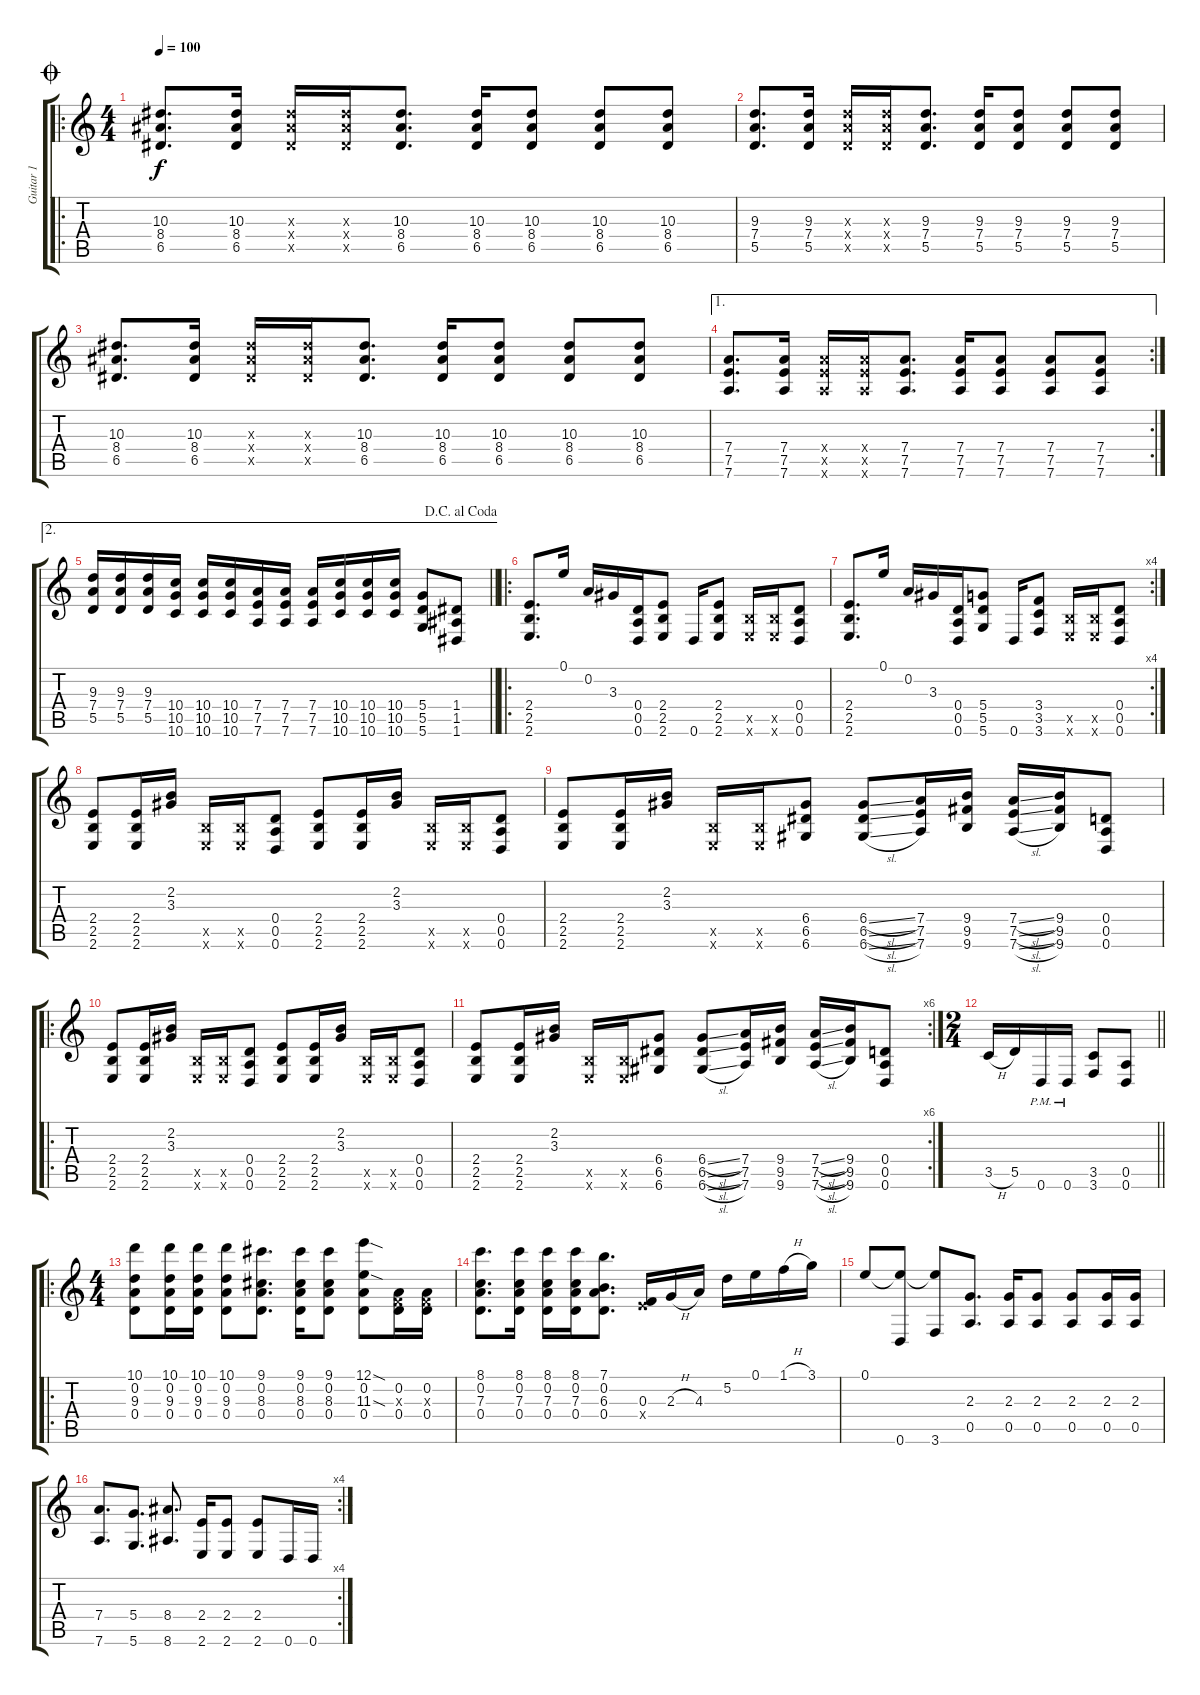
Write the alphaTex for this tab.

\track ("Guitar 1" "Guitar 1") {instrument overdrivenguitar}
\staff {score tabs}
\tuning (E4 A3 F3 D3 A2 D2) {hide}
\ro
\ts (4 4)
\jump coda
\tempo 100
\clef g2
\ks c
(10.3 8.4 6.5).8{d dy f} (10.3 8.4 6.5).16 (10.3{x} 8.4{x} 6.5{x}).16 (10.3{x} 8.4{x} 6.5{x}).16 (10.3 8.4 6.5).8{d} (10.3 8.4 6.5).16 (10.3 8.4 6.5).8 (10.3 8.4 6.5).8 (10.3 8.4 6.5).8 |
(9.3 7.4 5.5).8{d} (9.3 7.4 5.5).16 (9.3{x} 7.4{x} 5.5{x}).16 (9.3{x} 7.4{x} 5.5{x}).16 (9.3 7.4 5.5).8{d} (9.3 7.4 5.5).16 (9.3 7.4 5.5).8 (9.3 7.4 5.5).8 (9.3 7.4 5.5).8 |
(10.3 8.4 6.5).8{d} (10.3 8.4 6.5).16 (10.3{x} 8.4{x} 6.5{x}).16 (10.3{x} 8.4{x} 6.5{x}).16 (10.3 8.4 6.5).8{d} (10.3 8.4 6.5).16 (10.3 8.4 6.5).8 (10.3 8.4 6.5).8 (10.3 8.4 6.5).8 |
\ae 1
\rc 2
(7.4 7.5 7.6).8{d} (7.4 7.5 7.6).16 (7.4{x} 7.5{x} 7.6{x}).16 (7.4{x} 7.5{x} 7.6{x}).16 (7.4 7.5 7.6).8{d} (7.4 7.5 7.6).16 (7.4 7.5 7.6).8 (7.4 7.5 7.6).8 (7.4 7.5 7.6).8 |
\ae 2
\jump dacapoalcoda
\barLineRight lightlight
(9.3 7.4 5.5).16 (9.3 7.4 5.5).16 (9.3 7.4 5.5).16 (10.4 10.5 10.6).16 (10.4 10.5 10.6).16 (10.4 10.5 10.6).16 (7.4 7.5 7.6).16 (7.4 7.5 7.6).16 (7.4 7.5 7.6).16 (10.4 10.5 10.6).16 (10.4 10.5 10.6).16 (10.4 10.5 10.6).16 (5.4 5.5 5.6).8 (1.4 1.5 1.6).8 |
\ro
(2.4 2.5 2.6).8{d} 0.1.16 0.2.16 3.3.16 (0.4 0.5 0.6).16 (2.4 2.5 2.6).8 0.6.16 (2.4 2.5 2.6).8 (2.5{x} 2.6{x}).16 (2.5{x} 2.6{x}).16 (0.4 0.5 0.6).8 |
\rc 4
(2.4 2.5 2.6).8{d} 0.1.16 0.2.16 3.3.16 (0.4 0.5 0.6).16 (5.4 5.5 5.6).8 0.6.16 (3.4 3.5 3.6).8 (2.5{x} 2.6{x}).16 (2.5{x} 2.6{x}).16 (0.4 0.5 0.6).8 |
(2.4 2.5 2.6).8 (2.4 2.5 2.6).16 (2.2 3.3).16 (2.5{x} 2.6{x}).16 (2.5{x} 2.6{x}).16 (0.4 0.5 0.6).8 (2.4 2.5 2.6).8 (2.4 2.5 2.6).16 (2.2 3.3).16 (2.5{x} 2.6{x}).16 (2.5{x} 2.6{x}).16 (0.4 0.5 0.6).8 |
(2.4 2.5 2.6).8 (2.4 2.5 2.6).16 (2.2 3.3).16 (2.5{x} 2.6{x}).16 (2.5{x} 2.6{x}).16 (6.4 6.5 6.6).8 (6.4{sl} 6.5{sl} 6.6{sl}).8 (7.4 7.5 7.6).16 (9.4 9.5 9.6).16 (7.4{sl} 7.5{sl} 7.6{sl}).16 (9.4 9.5 9.6).16 (0.4 0.5 0.6).8 |
\ro
(2.4 2.5 2.6).8 (2.4 2.5 2.6).16 (2.2 3.3).16 (2.5{x} 2.6{x}).16 (2.5{x} 2.6{x}).16 (0.4 0.5 0.6).8 (2.4 2.5 2.6).8 (2.4 2.5 2.6).16 (2.2 3.3).16 (2.5{x} 2.6{x}).16 (2.5{x} 2.6{x}).16 (0.4 0.5 0.6).8 |
\rc 6
(2.4 2.5 2.6).8 (2.4 2.5 2.6).16 (2.2 3.3).16 (2.5{x} 2.6{x}).16 (2.5{x} 2.6{x}).16 (6.4 6.5 6.6).8 (6.4{sl} 6.5{sl} 6.6{sl}).8 (7.4 7.5 7.6).16 (9.4 9.5 9.6).16 (7.4{sl} 7.5{sl} 7.6{sl}).16 (9.4 9.5 9.6).16 (0.4 0.5 0.6).8 |
\ts (2 4)
\barLineRight lightlight
3.5{h}.16 5.5.16 0.6{pm}.16 0.6{pm}.16 (3.5 3.6).8 (0.5 0.6).8 |
\ro
\ts (4 4)
(10.1 0.2 9.3 0.4).8{volume 8 balance 5 instrument acousticguitarsteel} (10.1 0.2 9.3 0.4).16 (10.1 0.2 9.3 0.4).16 (10.1 0.2 9.3 0.4).8 (9.1 0.2 8.3 0.4).8{d} (9.1 0.2 8.3 0.4).16 (9.1 0.2 8.3 0.4).8 (12.1{sod} 0.2 11.3{sod} 0.4).8 (0.2 0.3{x} 0.4).16 (0.2 0.3{x} 0.4).16 |
(8.1 0.2 7.3 0.4).8{d} (8.1 0.2 7.3 0.4).16 (8.1 0.2 7.3 0.4).16 (8.1 0.2 7.3 0.4).16 (7.1 0.2 6.3 0.4).8{d} (0.3 2.4{x}).16 2.3{h}.16 4.3.16 5.2.16 0.1.16 1.1{h}.16 3.1.16 |
0.1.8 (0.1{t} 0.6).8 (0.1{t} 3.6).8 (2.3 0.5).8{d} (2.3 0.5).16 (2.3 0.5).8 (2.3 0.5).8 (2.3 0.5).16 (2.3 0.5).16 |
\rc 4
(7.4 7.6).8{d} (5.4 5.6).8{d} (8.4 8.6).8{d} (2.4 2.6).16 (2.4 2.6).8 (2.4 2.6).8 0.6.16 0.6.16
